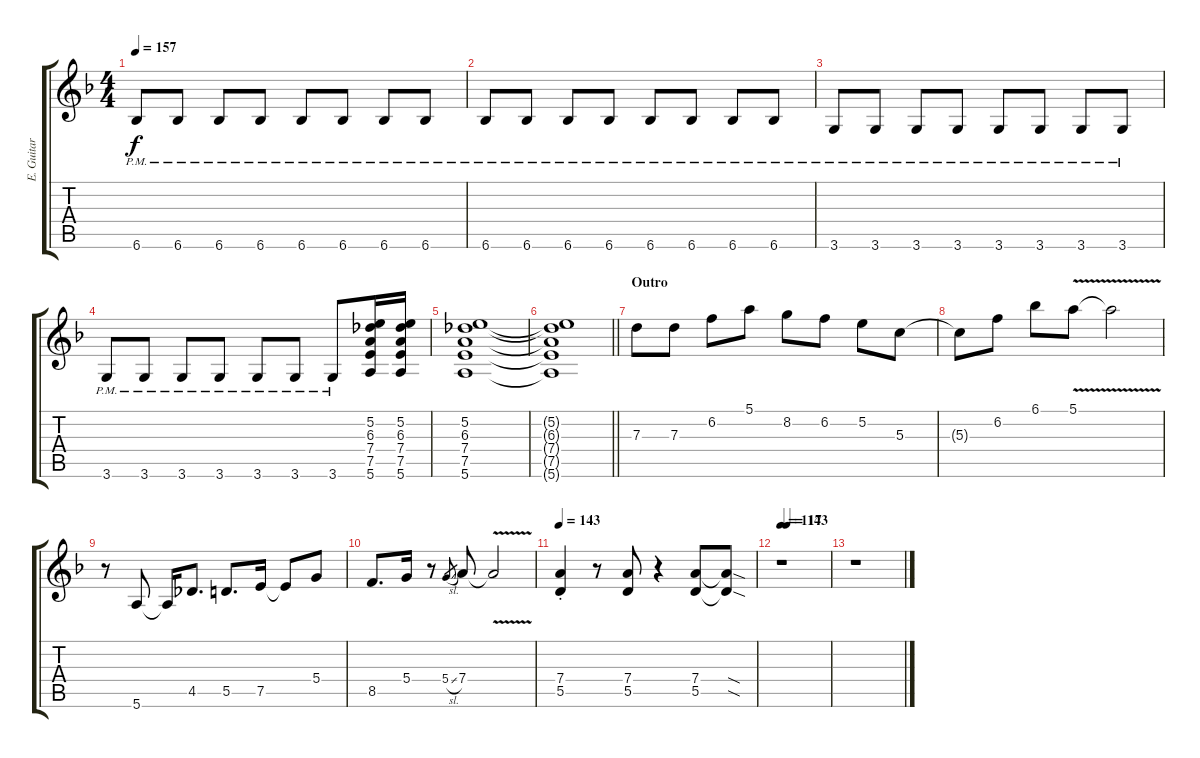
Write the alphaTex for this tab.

\track ("E. Guitar IV" "E. Guitar ") {instrument overdrivenguitar}
\staff {score tabs}
\tuning (E4 B3 G3 D3 A2 E2) {hide}
\ts (4 4)
\tempo 157
\clef g2
\ks f
6.6{pm}.8{dy f} 6.6{pm}.8 6.6{pm}.8 6.6{pm}.8 6.6{pm}.8 6.6{pm}.8 6.6{pm}.8 6.6{pm}.8 |
6.6{pm}.8 6.6{pm}.8 6.6{pm}.8 6.6{pm}.8 6.6{pm}.8 6.6{pm}.8 6.6{pm}.8 6.6{pm}.8 |
3.6{pm}.8 3.6{pm}.8 3.6{pm}.8 3.6{pm}.8 3.6{pm}.8 3.6{pm}.8 3.6{pm}.8 3.6{pm}.8 |
3.6{pm}.8 3.6{pm}.8 3.6{pm}.8 3.6{pm}.8 3.6{pm}.8 3.6{pm}.8 3.6{pm}.8 (5.2 6.3 7.4 7.5 5.6).16 (5.2 6.3 7.4 7.5 5.6).16 |
(5.2 6.3 7.4 7.5 5.6).1 |
\barLineRight lightlight
(5.2{t} 6.3{t} 7.4{t} 7.5{t} 5.6{t}).1 |
\section ("" "Outro")
7.3.8 7.3.8 6.2.8 5.1.8 8.2.8 6.2.8 5.2.8 5.3.8 |
5.3{t}.8 6.2.8 6.1.8 5.1{v}.8 5.1{t}.2 |
r.8 5.6.8 5.6{t}.16 4.5.8{d} 5.5.8{d} 7.5.16 7.5{t}.8 5.4.8 |
8.5.8{d} 5.4.16 r.8 5.4{sl}.8{gr} 7.4.8 7.4{v t}.2 |
\tempo 143
(7.4{st} 5.5{st}).4 r.8 (7.4 5.5).8 r.4 (7.4 5.5).8 (7.4{sod t} 5.5{sod t}).8 |
\tempo 117
\tempo (143 0.125)
r.1 |
r.1
